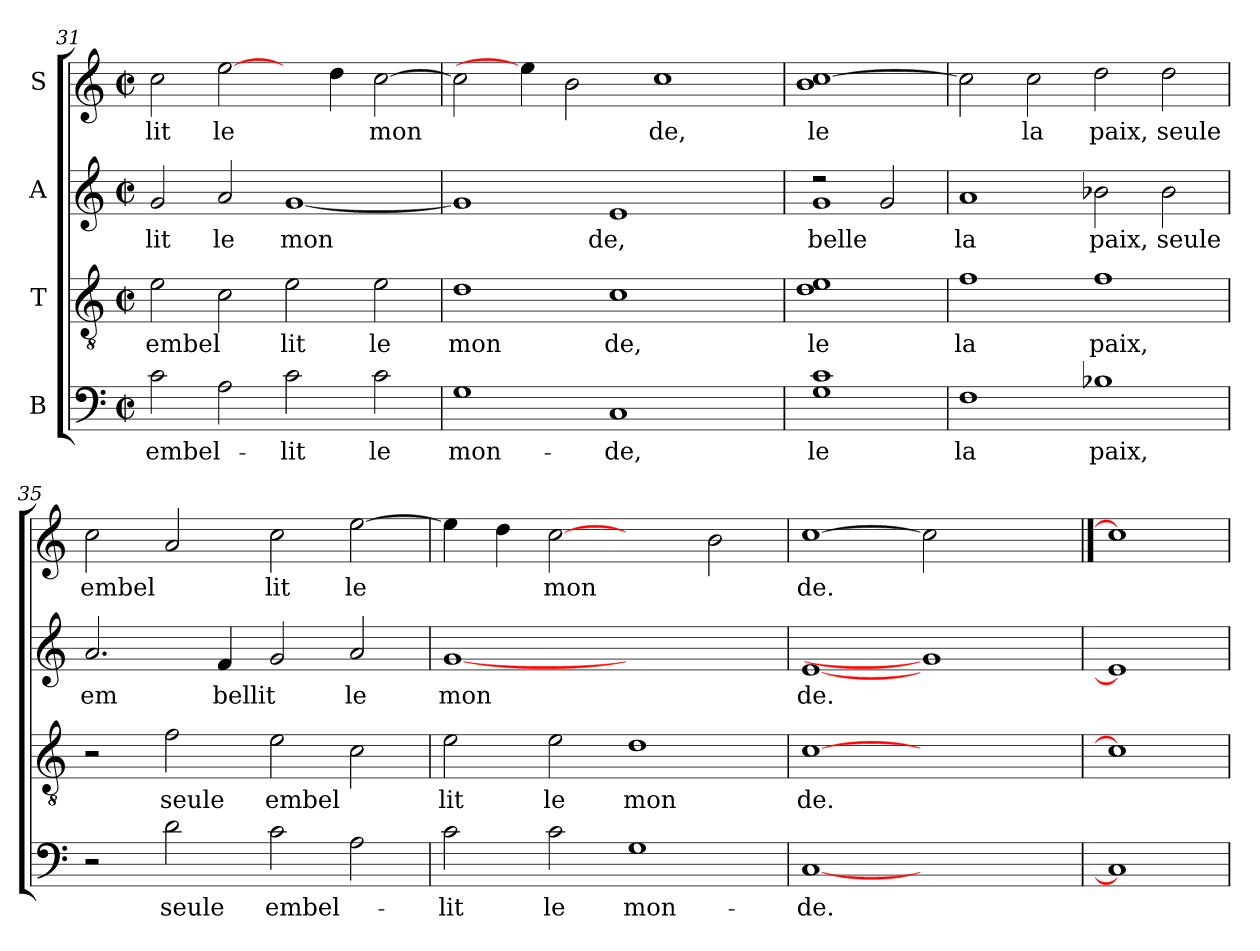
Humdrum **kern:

**kern	**text	**kern	**text	**kern	**text	**kern	**text
*part4	*part4	*part3	*part3	*part2	*part2	*part1	*part1
*staff4	*staff4	*staff3	*staff3	*staff2	*staff2	*staff1	*staff1
*I"B	*	*I"T	*	*I"A	*	*I"S	*
*clefF4	*	*clefGv2	*	*clefG2	*	*clefG2	*
*M2/2	*	*M2/2	*	*M2/2	*	*M2/2	*
*met(c|)	*	*met(c|)	*	*met(c|)	*	*met(c|)	*
=31	=31	=31	=31	=31	=31	=31	=31
!	!LO:LY:b:cj	!	!LO:LY:b:cj	!	!LO:LY:b:cj	!	!LO:LY:b:cj
2c\	embel-	2e\	embel	2g/	lit	2cc\	lit
!	!	!	!	!	!LO:LY:b:cj	!	!LO:LY:b:cj
2A\	.	2c\	.	2a/	le	[2ee\	le
!	!LO:LY:b:cj	!	!LO:LY:b:cj	!	!LO:LY:b	!	!
2c\	-lit	2e\	lit	[<1g	mon	4ryy	.
.	.	.	.	.	.	4dd\	.
!	!LO:LY:b:cj	!	!LO:LY:b:cj	!	!	!	!LO:LY:b
2c\	le	2e\	le	.	.	[>2cc\	mon
=32	=32	=32	=32	=32	=32	=32	=32
!	!LO:LY:b:cj	!	!LO:LY:b:cj	!	!	!	!
1G	mon-	1d	mon	1g]	.	2cc\]	.
.	.	.	.	.	.	4ee\]	.
.	.	.	.	.	.	2b\	.
!	!LO:LY:b:cj	!	!LO:LY:b:cj	!	!LO:LY:b:cj	!	!
1C	-de,	1c	de,	1e	de,	.	.
!	!	!	!	!	!	!	!LO:LY:b:cj
.	.	.	.	.	.	1cc	de,
4ryy	.	4ryy	.	4ryy	.	.	.
=33	=33	=33	=33	=33	=33	=33	=33
!	!LO:LY:b:cj	!	!LO:LY:b:cj	!	!LO:LY:b:cj	!	!LO:LY:b:cj
*	*	*	*	*^	*	*	*
1G 1c	-le	1d 1e	le	2r	1g	belle	1b [>1cc	le
.	.	.	.	2g/	.	.	.	.
*	*	*	*	*v	*v	*	*	*
=34	=34	=34	=34	=34	=34	=34	=34
!	!LO:LY:b:cj	!	!LO:LY:b:cj	!	!LO:LY:b:cj	!	!
1F	la	1f	la	1a	la	2cc\]	.
!	!	!	!	!	!	!	!LO:LY:b:cj
.	.	.	.	.	.	2cc\	la
!	!LO:LY:b:cj	!	!LO:LY:b:cj	!	!LO:LY:b:cj	!	!LO:LY:b:cj
1B-X	paix,	1f	paix,	2b-X\	paix,	2dd\	paix,
!	!	!	!	!	!LO:LY:b:cj	!	!LO:LY:b:cj
.	.	.	.	2b-\	seule	2dd\	seule
=35	=35	=35	=35	=35	=35	=35	=35
!	!	!	!	!	!LO:LY:b:cj	!	!LO:LY:b:cj
2r	.	2r	.	2.a/	em	2cc\	embel
!	!LO:LY:b:cj	!	!LO:LY:b:cj	!	!	!	!
2d\	seule	2f\	seule	.	.	2a/	.
!	!	!	!	!	!LO:LY:b:cj	!	!
.	.	.	.	4f/	bellit	.	.
!	!LO:LY:b:cj	!	!LO:LY:b:cj	!	!	!	!LO:LY:b:cj
2c\	embel-	2e\	embel	2g/	.	2cc\	lit
!	!	!	!	!	!LO:LY:b:cj	!	!LO:LY:b:cj
2A\	.	2c\	.	2a/	le	[>2ee\	le
=36	=36	=36	=36	=36	=36	=36	=36
!	!LO:LY:b:cj	!	!LO:LY:b:cj	!	!LO:LY:b:cj	!	!
2c\	-lit	2e\	lit	[1g	mon	4ee\]	.
.	.	.	.	.	.	4dd\	.
!	!LO:LY:b:cj	!	!LO:LY:b:cj	!	!	!	!LO:LY:b
2c\	le	2e\	le	.	.	[2cc	mon
!	!LO:LY:b:cj	!	!LO:LY:b:cj	!	!	!	!
1G	mon-	1d	mon	1ryy	.	2ryy	.
.	.	.	.	.	.	2b\	.
=37	=37	=37	=37	=37	=37	=37	=37
!	!LO:LY:b:cj	!	!LO:LY:b:cj	!	!LO:LY:b:cj	!	!LO:LY:b:cj
[1C	-de.	[1c	de.	[1e	de.	[1cc	de.
1ryy	.	1ryy	.	1g]	.	2cc]	.
.	.	.	.	.	.	2ryy	.
=38	==38	=38	==38	=38	==38	==38	==38
1C]	.	1c]	.	1e]	.	1cc]	.
=	=	=	=	=	=	=	=
*-	*-	*-	*-	*-	*-	*-	*-
